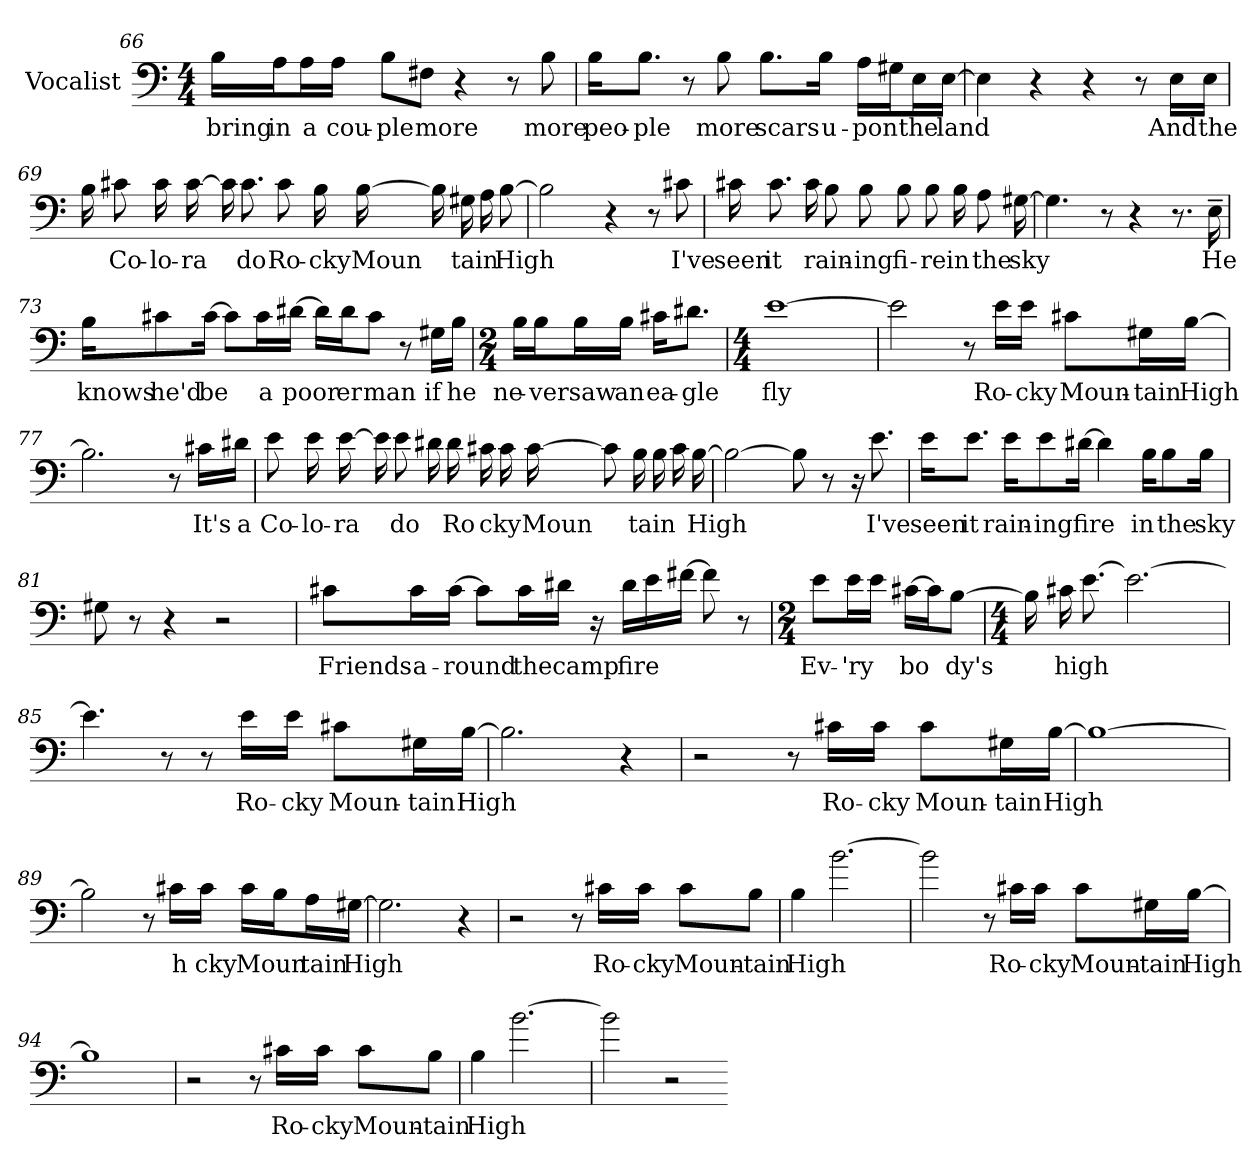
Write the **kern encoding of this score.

**kern	**text
*part1	*part1
*staff1	*staff1
*I"Vocalist	*
*clefF4	*
*M4/4	*
=66	=66
16B\LL	bring
16A\J	in
16A\L	a
16A\JJ	cou-
8B\L	-ple
8F#X\J	more
4r	.
8r	.
8B	more
=67	=67
16B\KL	peo-
8.B\J	-ple
8r	.
8B	more
8.B\L	scars
16B\Jk	u-
16A\LL	-pon
16G#X\J	_
16E\L	the
[16E\JJ	land
=68	=68
4E]	_
4r	.
4r	.
8r	.
16E\LL	And
16E\JJ	the
=69	=69
16B	_
8c#X	Co-
16c#	-lo-
[16c#	-ra
16c#]	_
8.c#	do
8c#	Ro-
16B	-cky
[16B	Moun
16B]	_
16G#X	tain
16A	_
[8B	High
=70	=70
2B]	_
4r	.
8r	.
8c#X	I've
=71	=71
16c#X	seen
8.c#	it
16c#	_
8B	rain-
8B	-ing
8B	fi-
8B	-re
16B	in
8A	the
[16G#X	sky
=72	=72
4.G#]	_
8r	.
4r	.
8.r	.
16E~	He
=73	=73
16B\KL	knows
8c#X\	he'd
[16c#\Jk	be
8c#\L]	_
16c#\L	a
[16d#X\JJ	poor
16d#\LL]	_
16d#\J	er
8c#\J	man
8r	.
16G#X\LL	if
16B\JJ	he
=74	=74
*M2/4	*
16B\LL	ne-
16B\J	-ver
16B\L	saw
16B\JJ	an
16c#X\KL	ea-
8.d#X\J	-gle
=75	=75
*M4/4	*
[1e	fly
=76	=76
2e]	_
8r	.
16e\LL	Ro-
16e\JJ	-cky
8c#X\L	Moun-
16G#X\L	-tain
[16B\JJ	High
=77	=77
2.B]	_
8r	.
16c#X\LL	It's
16d#X\JJ	a
=78	=78
8e	Co-
16e	-lo-
[16e	-ra
16e]	_
8e	do
16d#X	_
16d#	Ro
16c#X	_
16c#	cky
[16c#	Moun
8c#]	_
16B	tain
16B	_
16c#	_
[16B	High
=79	=79
2B_	_
8B]	_
8r	.
16r	.
8.e	I've
=80	=80
16e\KL	seen
8.e\J	it
16e\KL	rain-
8e\	-ing
[16d#X\Jk	fire
4d#]	_
16B\KL	in
8B\	the
16B\Jk	sky
=81	=81
8G#X	_
8r	.
4r	.
2r	.
=82	=82
8c#X\L	Friends
16c#\L	a-
[16c#\JJ	-round
8c#\L]	_
16c#\L	the
16d#X\JJ	camp
16r	.
16d#\LL	fire
16e\	_
[16f#X\JJ	_
8f#]	_
8r	.
=83	=83
*M2/4	*
8e\L	Ev-
16e\L	-'ry-
16e\JJ	_
[16c#X\LL	-bo
16c#\J]	_
[8B\J	dy's
=84	=84
*M4/4	*
16B]	.
16c#X	high
[8.e	_
2.e_	_
=85	=85
4.e]	_
8r	.
8r	.
16e\LL	Ro-
16e\JJ	-cky
8c#X\L	Moun-
16G#X\L	-tain
[16B\JJ	High
=86	=86
2.B]	_
4r	.
=87	=87
2r	.
8r	.
16c#X\LL	Ro-
16c#\JJ	-cky
8c#\L	Moun-
16G#X\L	-tain
[16B\JJ	High
=88	=88
1B_	_
=89	=89
2B]	_
8r	.
16c#X\LL	h
16c#\JJ	cky
16c#\LL	Moun
16B\J	_
16A\L	tain
[16G#X\JJ	High
=90	=90
2.G#]	_
4r	.
=91	=91
2r	.
8r	.
16c#X\LL	Ro-
16c#\JJ	-cky
8c#\L	Moun-
8B\J	-tain
=92	=92
4B	High
[2.b	_
=93	=93
2b]	_
8r	.
16c#X\LL	Ro-
16c#\JJ	-cky
8c#\L	Moun-
16G#X\L	-tain
[16B\JJ	High
=94	=94
1B]	_
=95	=95
2r	.
8r	.
16c#X\LL	Ro-
16c#\JJ	-cky
8c#\L	Moun-
8B\J	-tain
=96	=96
4B	High
[2.b	_
=97	=97
2b]	_
2r	.
=-	=-
*-	*-
